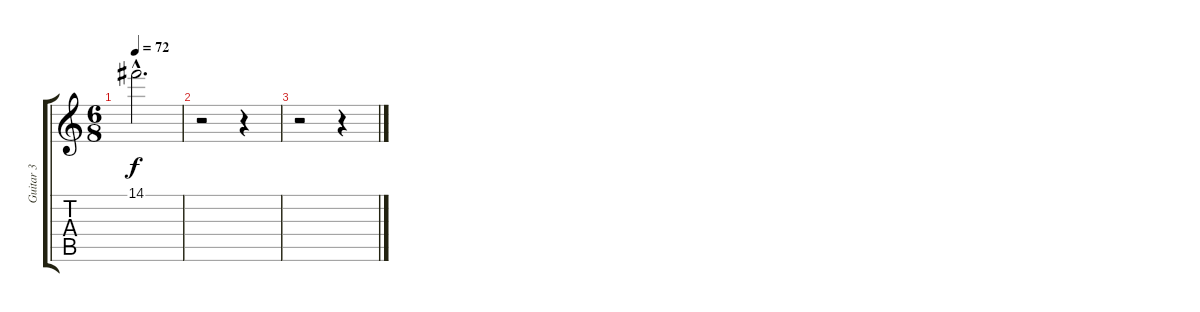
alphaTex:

\track ("Guitar 3" "Guitar 3") {instrument acousticguitarnylon}
\staff {score tabs}
\tuning (E4 B3 G3 D3 A2 D2) {hide}
\ts (6 8)
\tempo 72
\clef g2
\ks c
14.1{hac}.2{d dy f} |
r.2 r.4 |
r.2 r.4
